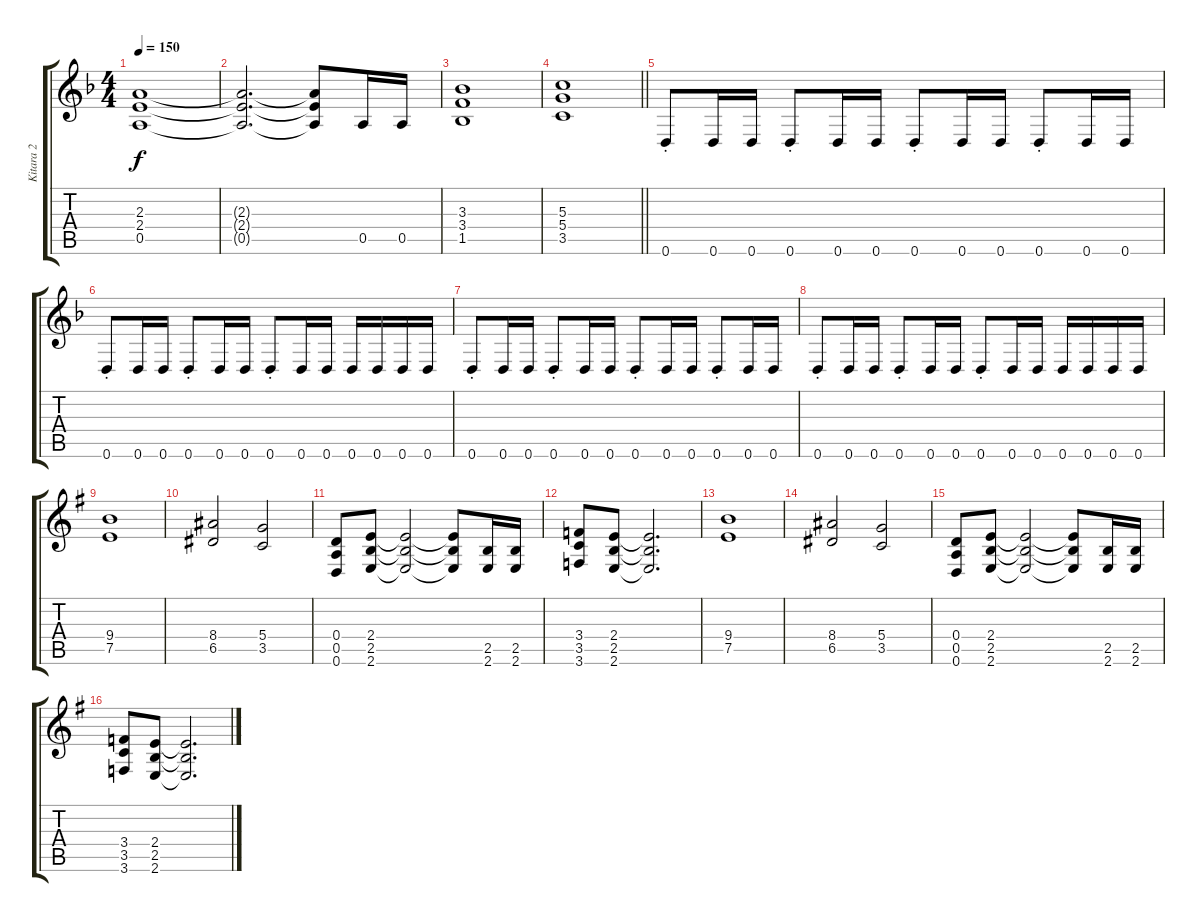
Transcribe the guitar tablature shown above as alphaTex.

\track ("Kitara 2" "Kitara 2") {instrument distortionguitar}
\staff {score tabs}
\tuning (E4 B3 G3 D3 A2 D2) {hide}
\ts (4 4)
\tempo 150
\clef g2
\ks dminor
(2.3 2.4 0.5).1{dy f} |
(2.3{t} 2.4{t} 0.5{t}).2{d} (2.3{t} 2.4{t} 0.5{t}).8 0.5.16 0.5.16 |
(3.3 3.4 1.5).1 |
\barLineRight lightlight
(5.3 5.4 3.5).1 |
0.6{st}.8 0.6.16 0.6.16 0.6{st}.8 0.6.16 0.6.16 0.6{st}.8 0.6.16 0.6.16 0.6{st}.8 0.6.16 0.6.16 |
0.6{st}.8 0.6.16 0.6.16 0.6{st}.8 0.6.16 0.6.16 0.6{st}.8 0.6.16 0.6.16 0.6.16 0.6.16 0.6.16 0.6.16 |
0.6{st}.8 0.6.16 0.6.16 0.6{st}.8 0.6.16 0.6.16 0.6{st}.8 0.6.16 0.6.16 0.6{st}.8 0.6.16 0.6.16 |
0.6{st}.8 0.6.16 0.6.16 0.6{st}.8 0.6.16 0.6.16 0.6{st}.8 0.6.16 0.6.16 0.6.16 0.6.16 0.6.16 0.6.16 |
\ks g
(9.4 7.5).1 |
(8.4 6.5).2 (5.4 3.5).2 |
(0.4 0.5 0.6).8 (2.4 2.5 2.6).8 (2.4{t} 2.5{t} 2.6{t}).2 (2.4{t} 2.5{t} 2.6{t}).8 (2.5 2.6).16 (2.5 2.6).16 |
(3.4 3.5 3.6).8 (2.4 2.5 2.6).8 (2.4{t} 2.5{t} 2.6{t}).2{d} |
(9.4 7.5).1 |
(8.4 6.5).2 (5.4 3.5).2 |
(0.4 0.5 0.6).8 (2.4 2.5 2.6).8 (2.4{t} 2.5{t} 2.6{t}).2 (2.4{t} 2.5{t} 2.6{t}).8 (2.5 2.6).16 (2.5 2.6).16 |
(3.4 3.5 3.6).8 (2.4 2.5 2.6).8 (2.4{t} 2.5{t} 2.6{t}).2{d}
